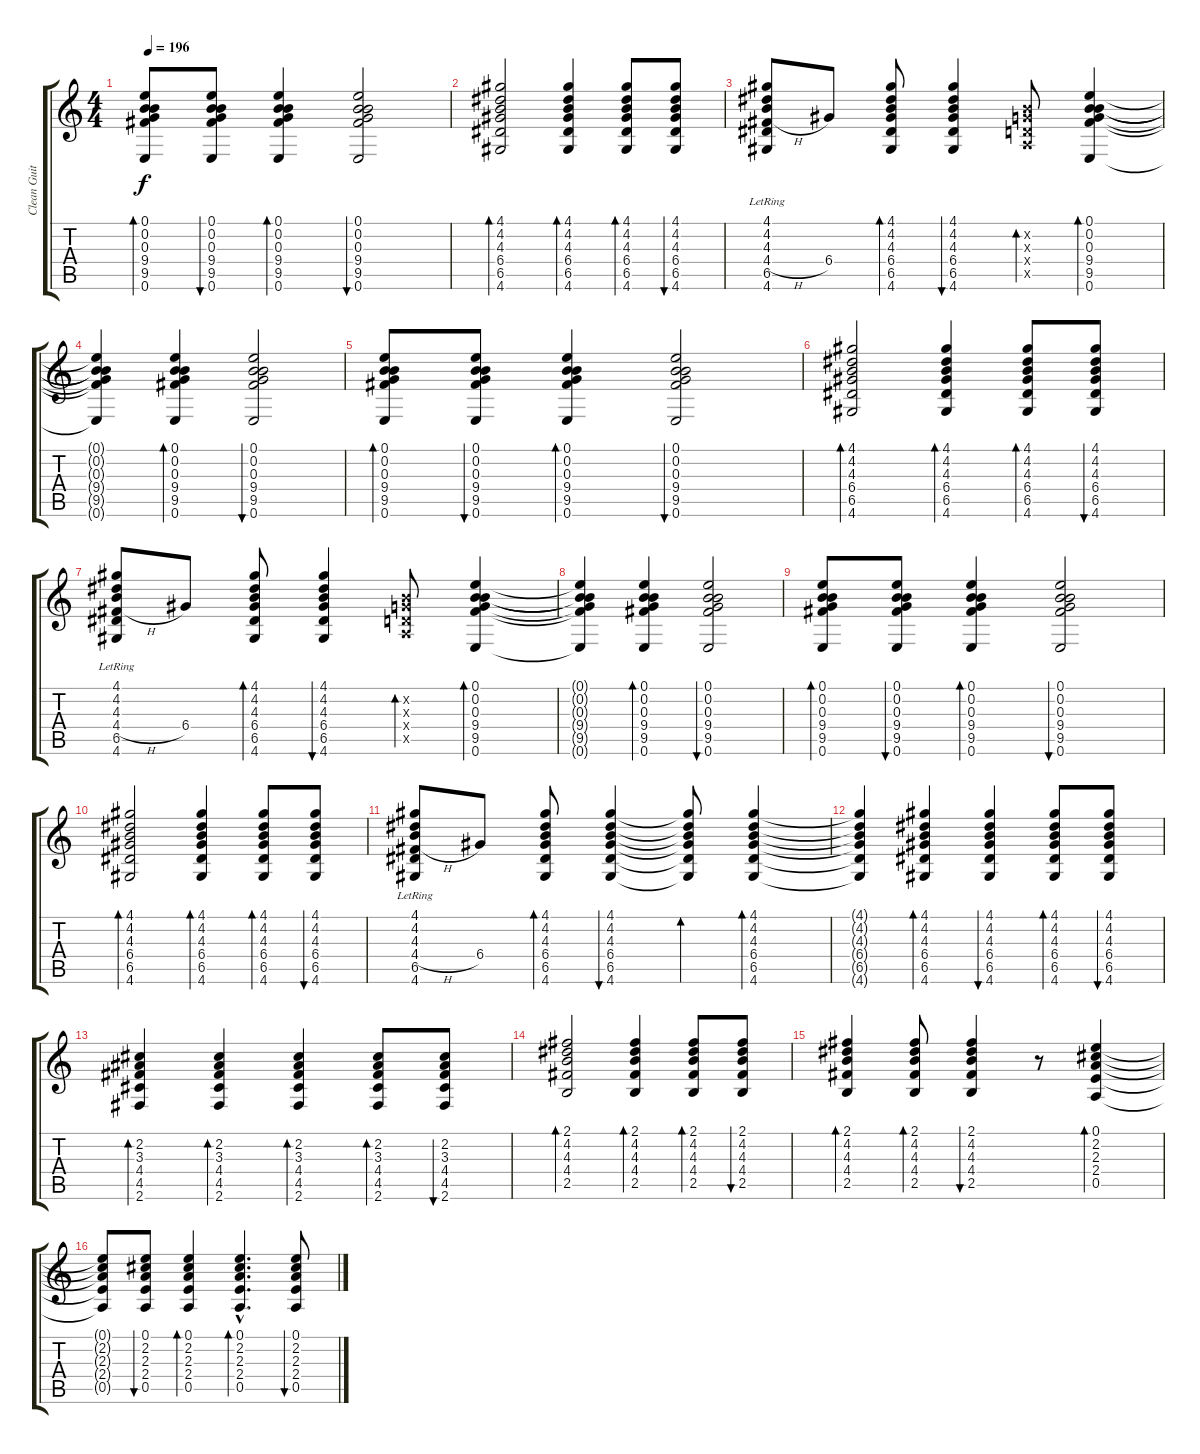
\track ("Clean Guitar 2" "Clean Guit") {instrument acousticguitarnylon}
\staff {score tabs}
\tuning (E4 B3 G3 D3 A2 E2) {hide}
\ts (4 4)
\tempo 196
\clef g2
\ks c
(0.1 0.2 0.3 9.4 9.5 0.6).8{bd 30 dy f} (0.1 0.2 0.3 9.4 9.5 0.6).8{bu 30} (0.1 0.2 0.3 9.4 9.5 0.6).4{bd 60} (0.1 0.2 0.3 9.4 9.5 0.6).2{bu 60} |
(4.1 4.2 4.3 6.4 6.5 4.6).2{bd 120} (4.1 4.2 4.3 6.4 6.5 4.6).4{bd 60} (4.1 4.2 4.3 6.4 6.5 4.6).8{bd 30} (4.1 4.2 4.3 6.4 6.5 4.6).8{bu 30} |
(4.1{lr} 4.2{lr} 4.3{lr} 4.4{h} 6.5{lr} 4.6{lr}).8 6.4.8 (4.1 4.2 4.3 6.4 6.5 4.6).8{bd 60} (4.1 4.2 4.3 6.4 6.5 4.6).4{bu 60} (0.2{x} 0.3{x} 0.4{x} 0.5{x}).8{bd 60} (0.1 0.2 0.3 9.4 9.5 0.6).4{bd 120} |
(0.1{t} 0.2{t} 0.3{t} 9.4{t} 9.5{t} 0.6{t}).4 (0.1 0.2 0.3 9.4 9.5 0.6).4{bd 60} (0.1 0.2 0.3 9.4 9.5 0.6).2{bu 60} |
(0.1 0.2 0.3 9.4 9.5 0.6).8{bd 30} (0.1 0.2 0.3 9.4 9.5 0.6).8{bu 30} (0.1 0.2 0.3 9.4 9.5 0.6).4{bd 60} (0.1 0.2 0.3 9.4 9.5 0.6).2{bu 60} |
(4.1 4.2 4.3 6.4 6.5 4.6).2{bd 120} (4.1 4.2 4.3 6.4 6.5 4.6).4{bd 60} (4.1 4.2 4.3 6.4 6.5 4.6).8{bd 30} (4.1 4.2 4.3 6.4 6.5 4.6).8{bu 30} |
(4.1{lr} 4.2{lr} 4.3{lr} 4.4{h} 6.5{lr} 4.6{lr}).8 6.4.8 (4.1 4.2 4.3 6.4 6.5 4.6).8{bd 60} (4.1 4.2 4.3 6.4 6.5 4.6).4{bu 60} (0.2{x} 0.3{x} 0.4{x} 0.5{x}).8{bd 60} (0.1 0.2 0.3 9.4 9.5 0.6).4{bd 120} |
(0.1{t} 0.2{t} 0.3{t} 9.4{t} 9.5{t} 0.6{t}).4 (0.1 0.2 0.3 9.4 9.5 0.6).4{bd 60} (0.1 0.2 0.3 9.4 9.5 0.6).2{bu 60} |
(0.1 0.2 0.3 9.4 9.5 0.6).8{bd 30} (0.1 0.2 0.3 9.4 9.5 0.6).8{bu 30} (0.1 0.2 0.3 9.4 9.5 0.6).4{bd 60} (0.1 0.2 0.3 9.4 9.5 0.6).2{bu 60} |
(4.1 4.2 4.3 6.4 6.5 4.6).2{bd 120} (4.1 4.2 4.3 6.4 6.5 4.6).4{bd 60} (4.1 4.2 4.3 6.4 6.5 4.6).8{bd 30} (4.1 4.2 4.3 6.4 6.5 4.6).8{bu 30} |
(4.1{lr} 4.2{lr} 4.3{lr} 4.4{h} 6.5{lr} 4.6{lr}).8 6.4.8 (4.1 4.2 4.3 6.4 6.5 4.6).8{bd 60} (4.1 4.2 4.3 6.4 6.5 4.6).4{bu 60} (4.1{t} 4.2{t} 4.3{t} 6.4{t} 6.5{t} 4.6{t}).8{bd 60} (4.1 4.2 4.3 6.4 6.5 4.6).4{bd 120} |
(4.1{t} 4.2{t} 4.3{t} 6.4{t} 6.5{t} 4.6{t}).4 (4.1 4.2 4.3 6.4 6.5 4.6).4{bd 60} (4.1 4.2 4.3 6.4 6.5 4.6).4{bu 60} (4.1 4.2 4.3 6.4 6.5 4.6).8{bd 30} (4.1 4.2 4.3 6.4 6.5 4.6).8{bu 30} |
(2.2 3.3 4.4 4.5 2.6).4{bd 60} (2.2 3.3 4.4 4.5 2.6).4{bd 60} (2.2 3.3 4.4 4.5 2.6).4{bd 60} (2.2 3.3 4.4 4.5 2.6).8{bd 30} (2.2 3.3 4.4 4.5 2.6).8{bu 30} |
(2.1 4.2 4.3 4.4 2.5).2{bd 120} (2.1 4.2 4.3 4.4 2.5).4{bd 60} (2.1 4.2 4.3 4.4 2.5).8{bd 30} (2.1 4.2 4.3 4.4 2.5).8{bu 30} |
(2.1 4.2 4.3 4.4 2.5).4{bd 60} (2.1 4.2 4.3 4.4 2.5).8{bd 30} (2.1 4.2 4.3 4.4 2.5).4{bu 30} r.8 (0.1 2.2 2.3 2.4 0.5).4{bd 30} |
(0.1{t} 2.2{t} 2.3{t} 2.4{t} 0.5{t}).8 (0.1 2.2 2.3 2.4 0.5).8{bu 30} (0.1 2.2 2.3 2.4 0.5).4{bd 60} (0.1{hac} 2.2{hac} 2.3{hac} 2.4{hac} 0.5{hac}).4{d bd 60} (0.1 2.2 2.3 2.4 0.5).8{bu 60}
